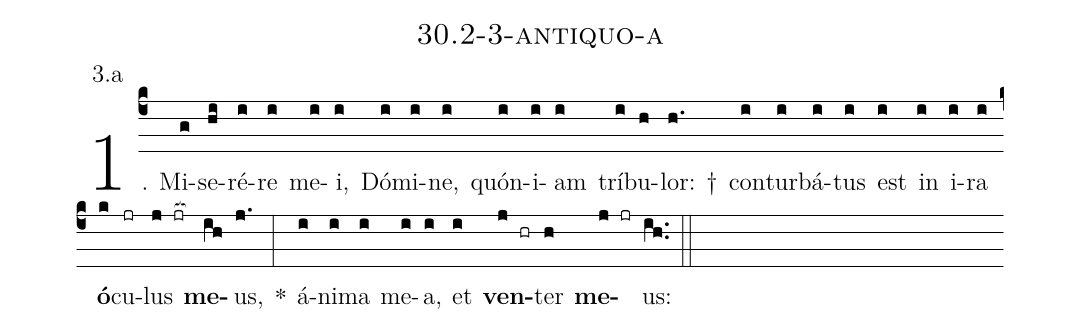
name: 30.2-3-antiquo-a;
annotation: 3.a;
%%
(c4)1. Mi(g)se(hi)ré(i)re(i) me(i)i,(i) Dó(i)mi(i)ne,(i) quón(i)i(i)am(i) trí(i)bu(h)lor: †(h.) con(i)tur(i)bá(i)tus(i) est(i) in(i) i(i)ra(i) <b>ó</b>(k)cu(jr)lus(j jr[ocb:1{]) <b>me</b>(ih[ocb:0}])us,(j.) *(:) á(i)ni(i)ma(i) me(i)a,(i) et(i) <b>ven</b>(j hr)ter(h) <b>me</b>(j jr)us:(ih..) (::)
